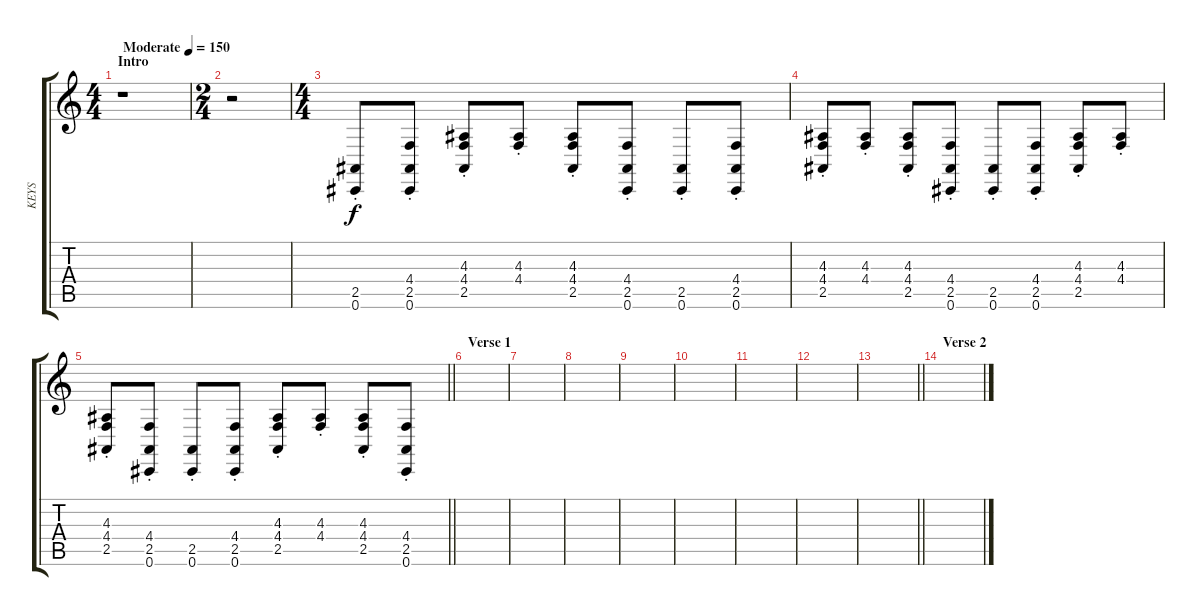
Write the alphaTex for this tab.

\track ("KEYS" "KEYS") {instrument lead2sawtooth}
\staff {score tabs}
\tuning (Eb4 Bb3 Gb3 Db3 Ab2 Db2) {hide}
\ts (4 4)
\section ("" "Intro")
\tempo (150 "Moderate")
\clef g2
\ks c
r.1{dy f instrument lead2sawtooth} |
\ts (2 4)
r.2{volume 5} |
\ts (4 4)
(2.5{st} 0.6{st}).8{volume 10} (4.4{st} 2.5{st} 0.6{st}).8 (4.3{st} 4.4{st} 2.5{st}).8 (4.3{st} 4.4{st}).8 (4.3{st} 4.4{st} 2.5{st}).8 (4.4{st} 2.5{st} 0.6{st}).8 (2.5{st} 0.6{st}).8 (4.4{st} 2.5{st} 0.6{st}).8 |
(4.3{st} 4.4{st} 2.5{st}).8 (4.3{st} 4.4{st}).8 (4.3{st} 4.4{st} 2.5{st}).8 (4.4{st} 2.5{st} 0.6{st}).8 (2.5{st} 0.6{st}).8 (4.4{st} 2.5{st} 0.6{st}).8 (4.3{st} 4.4{st} 2.5{st}).8 (4.3{st} 4.4{st}).8 |
\barLineRight lightlight
(4.3{st} 4.4{st} 2.5{st}).8 (4.4{st} 2.5{st} 0.6{st}).8 (2.5{st} 0.6{st}).8 (4.4{st} 2.5{st} 0.6{st}).8 (4.3{st} 4.4{st} 2.5{st}).8 (4.3{st} 4.4{st}).8 (4.3{st} 4.4{st} 2.5{st}).8 (4.4{st} 2.5{st} 0.6{st}).8 |
\section ("" "Verse 1")
|
|
|
|
|
|
|
\barLineRight lightlight
|
\section ("" "Verse 2")
